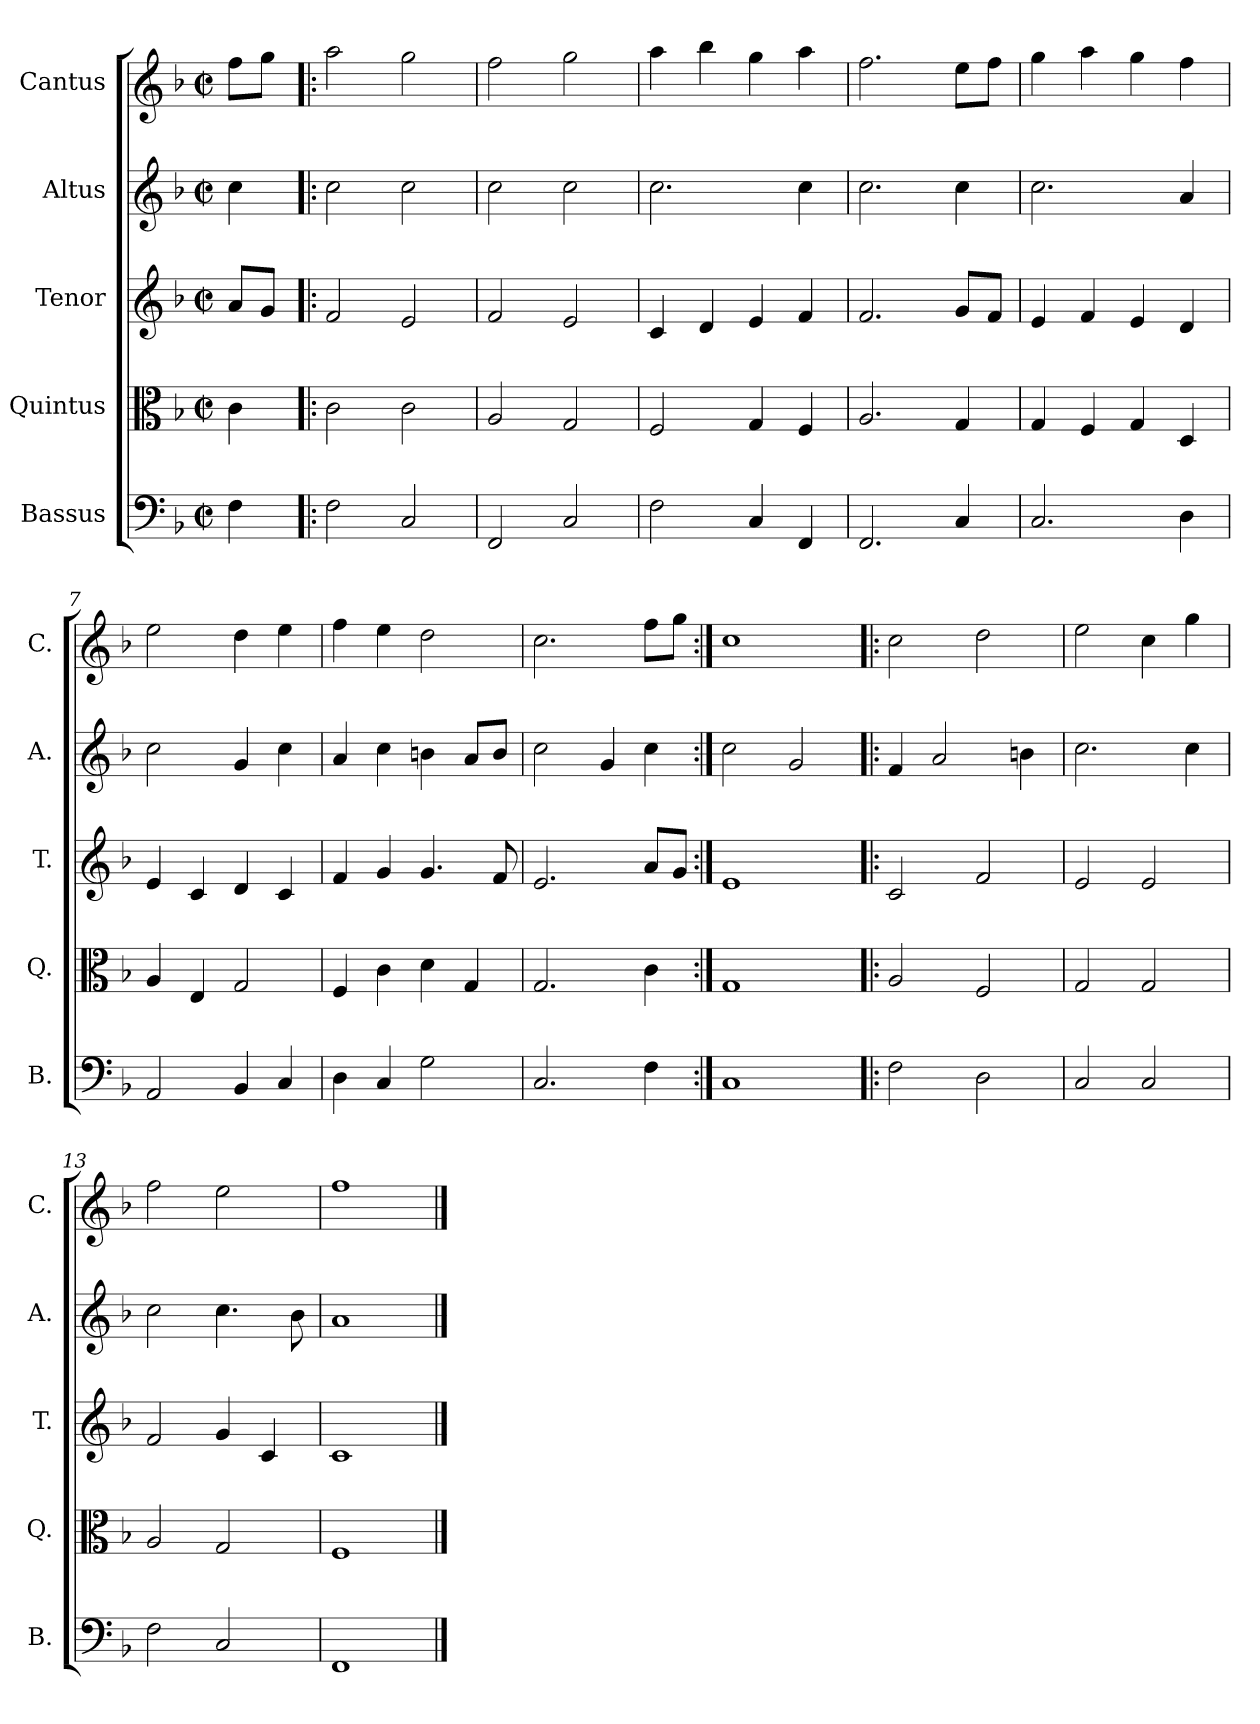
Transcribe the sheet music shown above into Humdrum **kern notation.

**kern	**kern	**kern	**kern	**kern
*part5	*part4	*part3	*part2	*part1
*staff5	*staff4	*staff3	*staff2	*staff1
*I"Bassus	*I"Quintus	*I"Tenor	*I"Altus	*I"Cantus
*I'B.	*I'Q.	*I'T.	*I'A.	*I'C.
*clefF4	*clefC3	*clefG2	*clefG2	*clefG2
*k[b-]	*k[b-]	*k[b-]	*k[b-]	*k[b-]
*F:	*F:	*F:	*F:	*F:
*M2/2	*M2/2	*M2/2	*M2/2	*M2/2
*met(c|)	*met(c|)	*met(c|)	*met(c|)	*met(c|)
=1	=1	=1	=1	=1
4F\	4c\	8a/L	4cc\	8ff\L
.	.	8g/J	.	8gg\J
=2!|:	=2!|:	=2!|:	=2!|:	=2!|:
2F\	2c\	2f/	2cc\	2aa\
2C/	2c\	2e/	2cc\	2gg\
=3	=3	=3	=3	=3
2FF/	2A/	2f/	2cc\	2ff\
2C/	2G/	2e/	2cc\	2gg\
=4	=4	=4	=4	=4
2F\	2F/	4c/	2.cc\	4aa\
.	.	4d/	.	4bb-\
4C/	4G/	4e/	.	4gg\
4FF/	4F/	4f/	4cc\	4aa\
=5	=5	=5	=5	=5
2.FF/	2.A/	2.f/	2.cc\	2.ff\
4C/	4G/	8g/L	4cc\	8ee\L
.	.	8f/J	.	8ff\J
=6	=6	=6	=6	=6
2.C/	4G/	4e/	2.cc\	4gg\
.	4F/	4f/	.	4aa\
.	4G/	4e/	.	4gg\
4D\	4D/	4d/	4a/	4ff\
=7	=7	=7	=7	=7
2AA/	4A/	4e/	2cc\	2ee\
.	4E/	4c/	.	.
4BB-/	2G/	4d/	4g/	4dd\
4C/	.	4c/	4cc\	4ee\
=8	=8	=8	=8	=8
4D\	4F/	4f/	4a/	4ff\
4C/	4c\	4g/	4cc\	4ee\
2G\	4d\	4.g/	4bn\	2dd\
.	4G/	.	8a/L	.
.	.	8f/	8b/J	.
=9	=9	=9	=9	=9
2.C/	2.G/	2.e/	2cc\	2.cc\
.	.	.	4g/	.
4F\	4c\	8a/L	4cc\	8ff\L
.	.	8g/J	.	8gg\J
=10:|!	=10:|!	=10:|!	=10:|!	=10:|!
1C	1G	1e	2cc\	1cc
.	.	.	2g/	.
=11!|:	=11!|:	=11!|:	=11!|:	=11!|:
2F\	2A/	2c/	4f/	2cc\
.	.	.	2a/	.
2D\	2F/	2f/	.	2dd\
.	.	.	4bn\	.
=12	=12	=12	=12	=12
2C/	2G/	2e/	2.cc\	2ee\
2C/	2G/	2e/	.	4cc\
.	.	.	4cc\	4gg\
=13	=13	=13	=13	=13
2F\	2A/	2f/	2cc\	2ff\
2C/	2G/	4g/	4.cc\	2ee\
.	.	4c/	.	.
.	.	.	8b-\	.
=14	=14	=14	=14	=14
1FF	1F	1c	1a	1ff
==	==	==	==	==
*-	*-	*-	*-	*-
